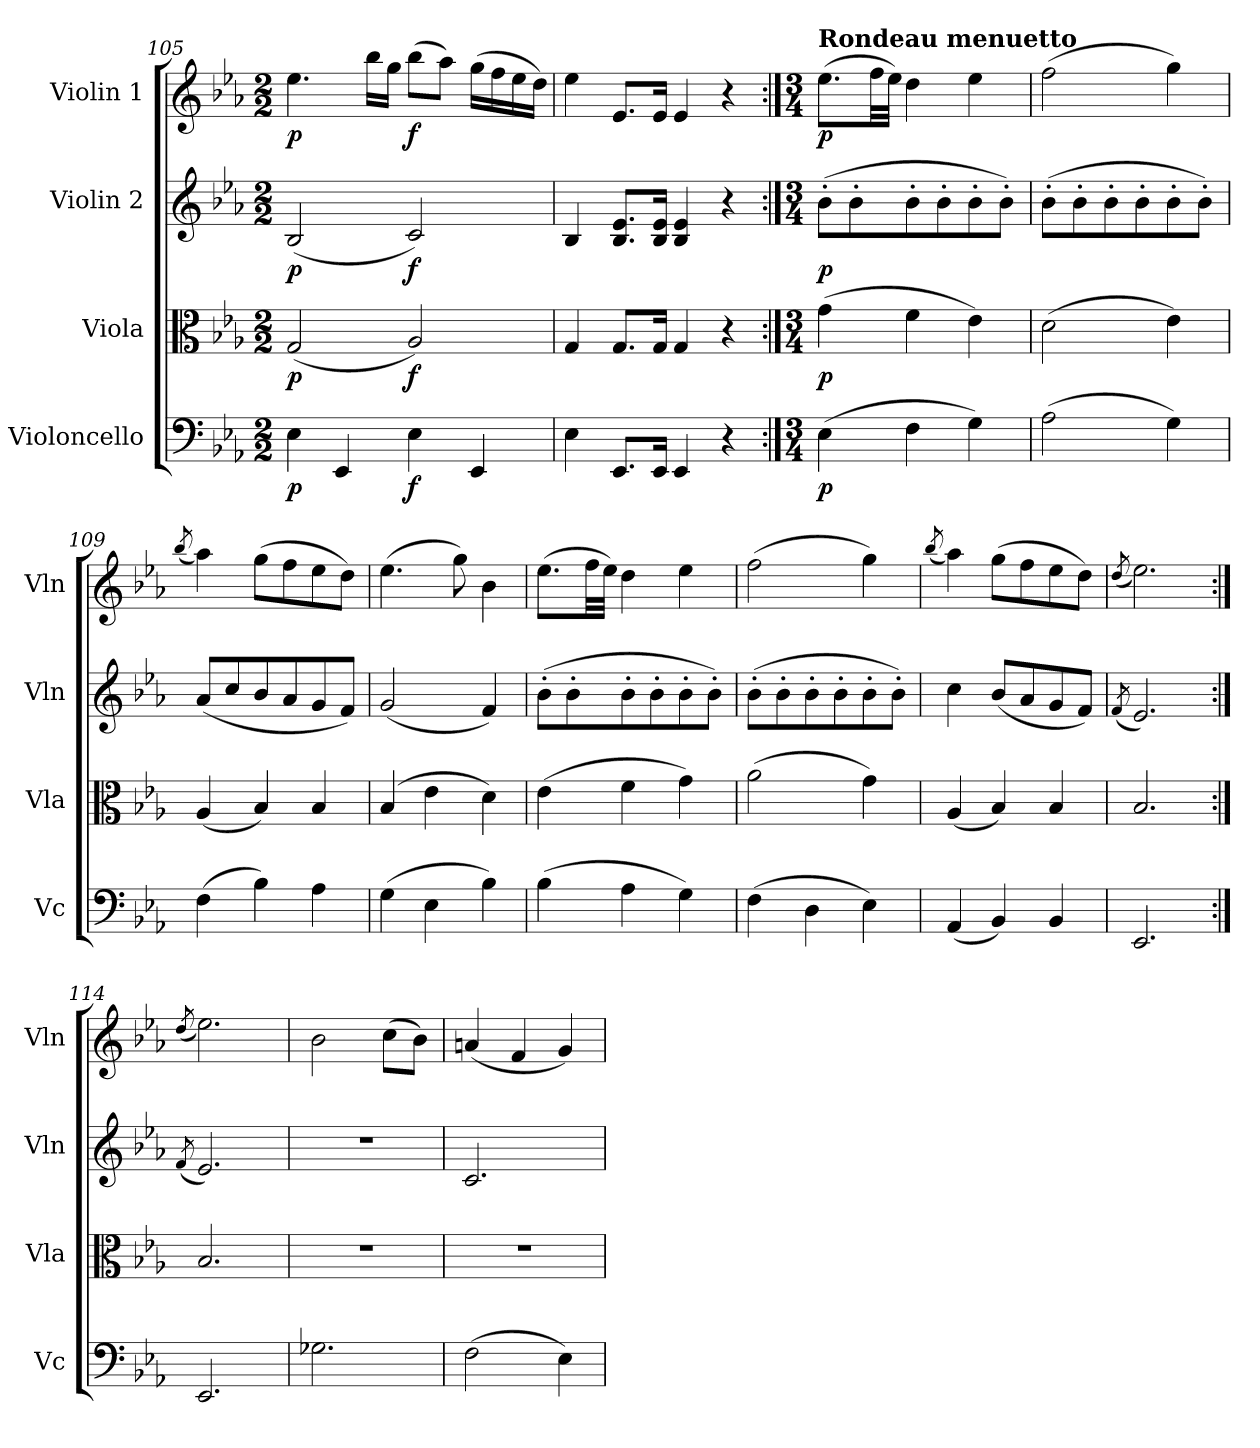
**kern	**dynam	**kern	**dynam	**kern	**dynam	**kern	**dynam
*part4	*part4	*part3	*part3	*part2	*part2	*part1	*part1
*staff4	*staff4	*staff3	*staff3	*staff2	*staff2	*staff1	*staff1
*I"Violoncello	*	*I"Viola	*	*I"Violin 2	*	*I"Violin 1	*
*I'Vc	*	*I'Vla	*	*I'Vln	*	*I'Vln	*
*clefF4	*	*clefC3	*	*clefG2	*	*clefG2	*
*k[b-e-a-]	*	*k[b-e-a-]	*	*k[b-e-a-]	*	*k[b-e-a-]	*
*M2/2	*	*M2/2	*	*M2/2	*	*M2/2	*
=105	=105	=105	=105	=105	=105	=105	=105
!	!LO:DY:b	!	!LO:DY:b	!	!LO:DY:b	!	!LO:DY:b
4E-\	p	(<2G/	p	(<2B-/	p	4.ee-\	p
4EE-/	.	.	.	.	.	.	.
.	.	.	.	.	.	16bb-\LL	.
.	.	.	.	.	.	16gg\JJ	.
!	!LO:DY:b	!	!LO:DY:b	!	!LO:DY:b	!	!LO:DY:b
4E-\	f	2A-/)	f	2c/)	f	(>8bb-\L	f
.	.	.	.	.	.	8aa-\J)	.
4EE-/	.	.	.	.	.	(>16gg\LL	.
.	.	.	.	.	.	16ff\	.
.	.	.	.	.	.	16ee-\	.
.	.	.	.	.	.	16dd\JJ)	.
=106	=106	=106	=106	=106	=106	=106	=106
4E-\	.	4G/	.	4B-/	.	4ee-\	.
8.EE-/L	.	8.G/L	.	8.B-/ 8.e-/L	.	8.e-/L	.
16EE-/Jk	.	16G/Jk	.	16B-/ 16e-/Jk	.	16e-/Jk	.
4EE-/	.	4G/	.	4B-/ 4e-/	.	4e-/	.
4r	.	4r	.	4r	.	4r	.
!!LO:PB:g=z
=107:|!	=107:|!	=107:|!	=107:|!	=107:|!	=107:|!	=107:|!	=107:|!
*M3/4	*	*M3/4	*	*M3/4	*	*M3/4	*
*	*	*	*	*	*	*MM120	*
!	!	!	!	!	!	!LO:TX:a:B:t=Rondeau menuetto	!
!	!LO:DY:b	!	!LO:DY:b	!	!LO:DY:b	!	!LO:DY:b
(>4E-\	p	(>4g\	p	(>8b-'\L	p	(>8.ee-\L	p
.	.	.	.	8b-'\	.	.	.
.	.	.	.	.	.	32ff\LL	.
.	.	.	.	.	.	32ee-\JJJ)	.
4F\	.	4f\	.	8b-'\	.	4dd\	.
.	.	.	.	8b-'\	.	.	.
4G\)	.	4e-\)	.	8b-'\	.	4ee-\	.
.	.	.	.	8b-'\J)	.	.	.
=108	=108	=108	=108	=108	=108	=108	=108
(>2A-\	.	(>2d\	.	(>8b-'\L	.	(>2ff\	.
.	.	.	.	8b-'\	.	.	.
.	.	.	.	8b-'\	.	.	.
.	.	.	.	8b-'\	.	.	.
4G\)	.	4e-\)	.	8b-'\	.	4gg\)	.
.	.	.	.	8b-'\J)	.	.	.
=109	=109	=109	=109	=109	=109	=109	=109
.	.	.	.	.	.	(<8qbb-/	.
(>4F\	.	(<4A-/	.	(<8a-/L	.	4aa-\)	.
.	.	.	.	8cc/	.	.	.
4B-\)	.	4B-/)	.	8b-/	.	(>8gg\L	.
.	.	.	.	8a-/	.	8ff\	.
4A-\	.	4B-/	.	8g/	.	8ee-\	.
.	.	.	.	8f/J)	.	8dd\J)	.
=110	=110	=110	=110	=110	=110	=110	=110
(>4G\	.	(>4B-/	.	(<2g/	.	(>4.ee-\	.
4E-\	.	4e-\	.	.	.	.	.
.	.	.	.	.	.	8gg\)	.
4B-\)	.	4d\)	.	4f/)	.	4b-\	.
=111	=111	=111	=111	=111	=111	=111	=111
(>4B-\	.	(>4e-\	.	(>8b-'\L	.	(>8.ee-\L	.
.	.	.	.	8b-'\	.	.	.
.	.	.	.	.	.	32ff\LL	.
.	.	.	.	.	.	32ee-\JJJ)	.
4A-\	.	4f\	.	8b-'\	.	4dd\	.
.	.	.	.	8b-'\	.	.	.
4G\)	.	4g\)	.	8b-'\	.	4ee-\	.
.	.	.	.	8b-'\J)	.	.	.
=112	=112	=112	=112	=112	=112	=112	=112
(>4F\	.	(>2a-\	.	(>8b-'\L	.	(>2ff\	.
.	.	.	.	8b-'\	.	.	.
4D\	.	.	.	8b-'\	.	.	.
.	.	.	.	8b-'\	.	.	.
4E-\)	.	4g\)	.	8b-'\	.	4gg\)	.
.	.	.	.	8b-'\J)	.	.	.
=113	=113	=113	=113	=113	=113	=113	=113
.	.	.	.	.	.	(<8qbb-/	.
(<4AA-/	.	(<4A-/	.	4cc\	.	4aa-\)	.
4BB-/)	.	4B-/)	.	(<8b-/L	.	(>8gg\L	.
.	.	.	.	8a-/	.	8ff\	.
4BB-/	.	4B-/	.	8g/	.	8ee-\	.
.	.	.	.	8f/J)	.	8dd\J)	.
!!LO:LB:g=z
=113X1	=113X1	=113X1	=113X1	=113X1	=113X1	=113X1	=113X1
.	.	.	.	(<8qf/	.	(<8qdd/	.
2.EE-/	.	2.B-/	.	2.e-/)	.	2.ee-\)	.
=114:|!	=114:|!	=114:|!	=114:|!	=114:|!	=114:|!	=114:|!	=114:|!
.	.	.	.	(<8qf/	.	(<8qdd/	.
2.EE-/	.	2.B-/	.	2.e-/)	.	2.ee-\)	.
=115	=115	=115	=115	=115	=115	=115	=115
2.G-X\	.	2.r	.	2.r	.	2b-\	.
.	.	.	.	.	.	(>8cc\L	.
.	.	.	.	.	.	8b-\J)	.
=116	=116	=116	=116	=116	=116	=116	=116
(>2F\	.	2.r	.	2.c/	.	(<4an/	.
.	.	.	.	.	.	4f/	.
4E-\)	.	.	.	.	.	4g/)	.
=	=	=	=	=	=	=	=
*-	*-	*-	*-	*-	*-	*-	*-
